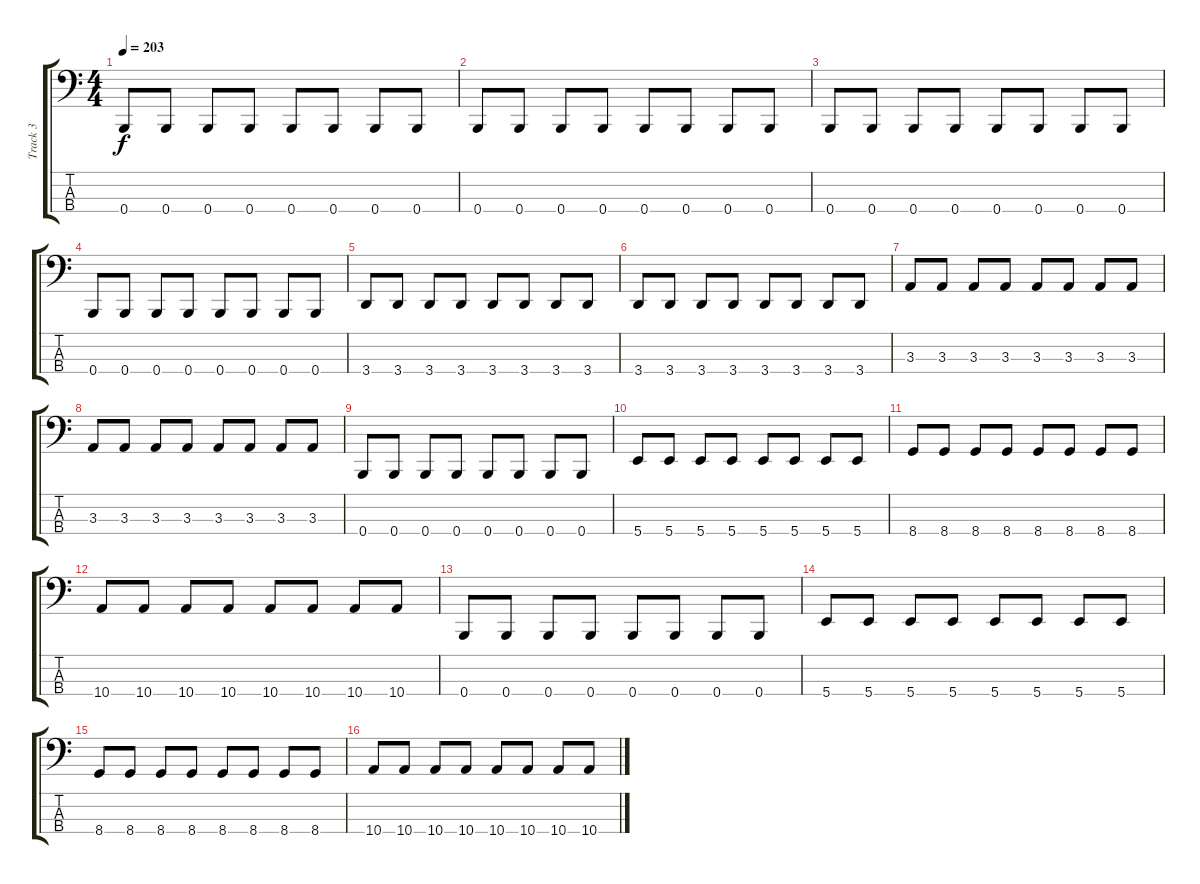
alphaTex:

\track ("Track 3" "Track 3") {instrument electricbasspick}
\staff {score tabs}
\tuning (E2 B1 Gb1 B0) {hide}
\ts (4 4)
\tempo 203
\clef f4
\ks c
0.4.8{dy f} 0.4.8 0.4.8 0.4.8 0.4.8 0.4.8 0.4.8 0.4.8 |
0.4.8 0.4.8 0.4.8 0.4.8 0.4.8 0.4.8 0.4.8 0.4.8 |
0.4.8 0.4.8 0.4.8 0.4.8 0.4.8 0.4.8 0.4.8 0.4.8 |
0.4.8 0.4.8 0.4.8 0.4.8 0.4.8 0.4.8 0.4.8 0.4.8 |
3.4.8 3.4.8 3.4.8 3.4.8 3.4.8 3.4.8 3.4.8 3.4.8 |
3.4.8 3.4.8 3.4.8 3.4.8 3.4.8 3.4.8 3.4.8 3.4.8 |
3.3.8 3.3.8 3.3.8 3.3.8 3.3.8 3.3.8 3.3.8 3.3.8 |
3.3.8 3.3.8 3.3.8 3.3.8 3.3.8 3.3.8 3.3.8 3.3.8 |
0.4.8 0.4.8 0.4.8 0.4.8 0.4.8 0.4.8 0.4.8 0.4.8 |
5.4.8 5.4.8 5.4.8 5.4.8 5.4.8 5.4.8 5.4.8 5.4.8 |
8.4.8 8.4.8 8.4.8 8.4.8 8.4.8 8.4.8 8.4.8 8.4.8 |
10.4.8 10.4.8 10.4.8 10.4.8 10.4.8 10.4.8 10.4.8 10.4.8 |
0.4.8 0.4.8 0.4.8 0.4.8 0.4.8 0.4.8 0.4.8 0.4.8 |
5.4.8 5.4.8 5.4.8 5.4.8 5.4.8 5.4.8 5.4.8 5.4.8 |
8.4.8 8.4.8 8.4.8 8.4.8 8.4.8 8.4.8 8.4.8 8.4.8 |
10.4.8 10.4.8 10.4.8 10.4.8 10.4.8 10.4.8 10.4.8 10.4.8
